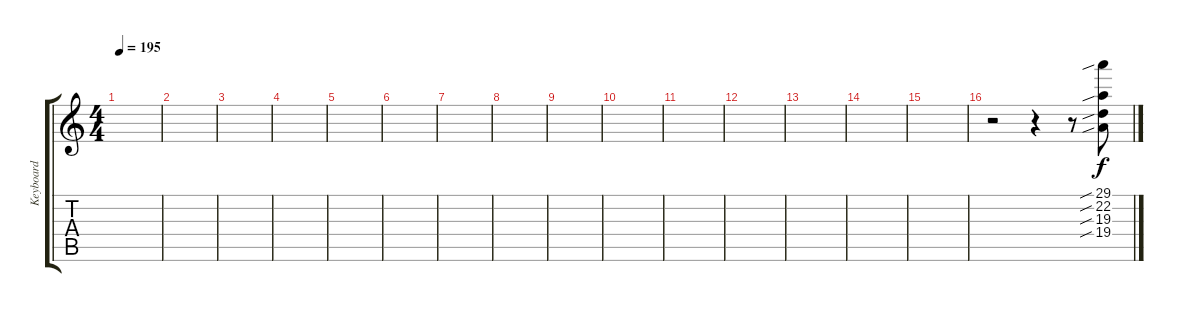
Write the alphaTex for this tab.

\track ("Keyboard" "Keyboard") {instrument pad2warm}
\staff {score tabs}
\tuning (E4 B3 G3 D3 A2 E2) {hide}
\ts (4 4)
\tempo 195
\clef g2
\ks c
|
\section ("" "")
|
|
|
|
|
|
|
|
\section ("" "")
|
|
|
|
|
|
r.2 r.4 r.8 (29.1{sib} 22.2{sib} 19.3{sib} 19.4{sib}).8
